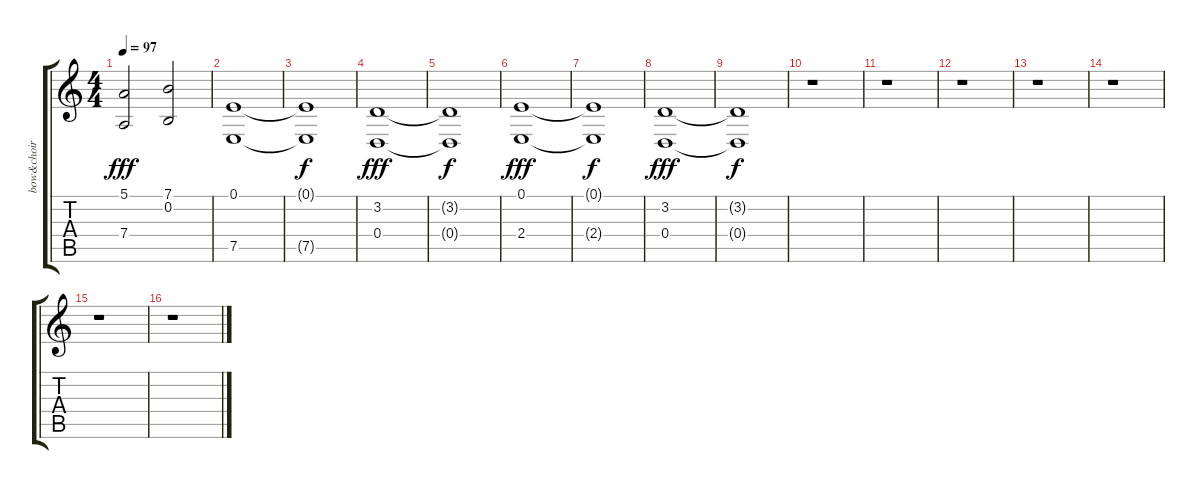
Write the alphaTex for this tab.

\track ("bow&choir" "bow&choir") {instrument drawbarorgan}
\staff {score tabs}
\tuning (E4 B3 G3 D3 A2 E2) {hide}
\ts (4 4)
\tempo 97
\clef g2
\ks c
(5.1 7.4).2{dy fff} (7.1 0.2).2 |
(0.1 7.5).1 |
(0.1{t} 7.5{t}).1{dy f} |
(3.2 0.4).1{dy fff} |
(3.2{t} 0.4{t}).1{dy f} |
(0.1 2.4).1{dy fff} |
(0.1{t} 2.4{t}).1{dy f} |
(3.2 0.4).1{dy fff} |
(3.2{t} 0.4{t}).1{dy f} |
r.1 |
r.1 |
r.1 |
r.1 |
r.1 |
r.1 |
r.1
